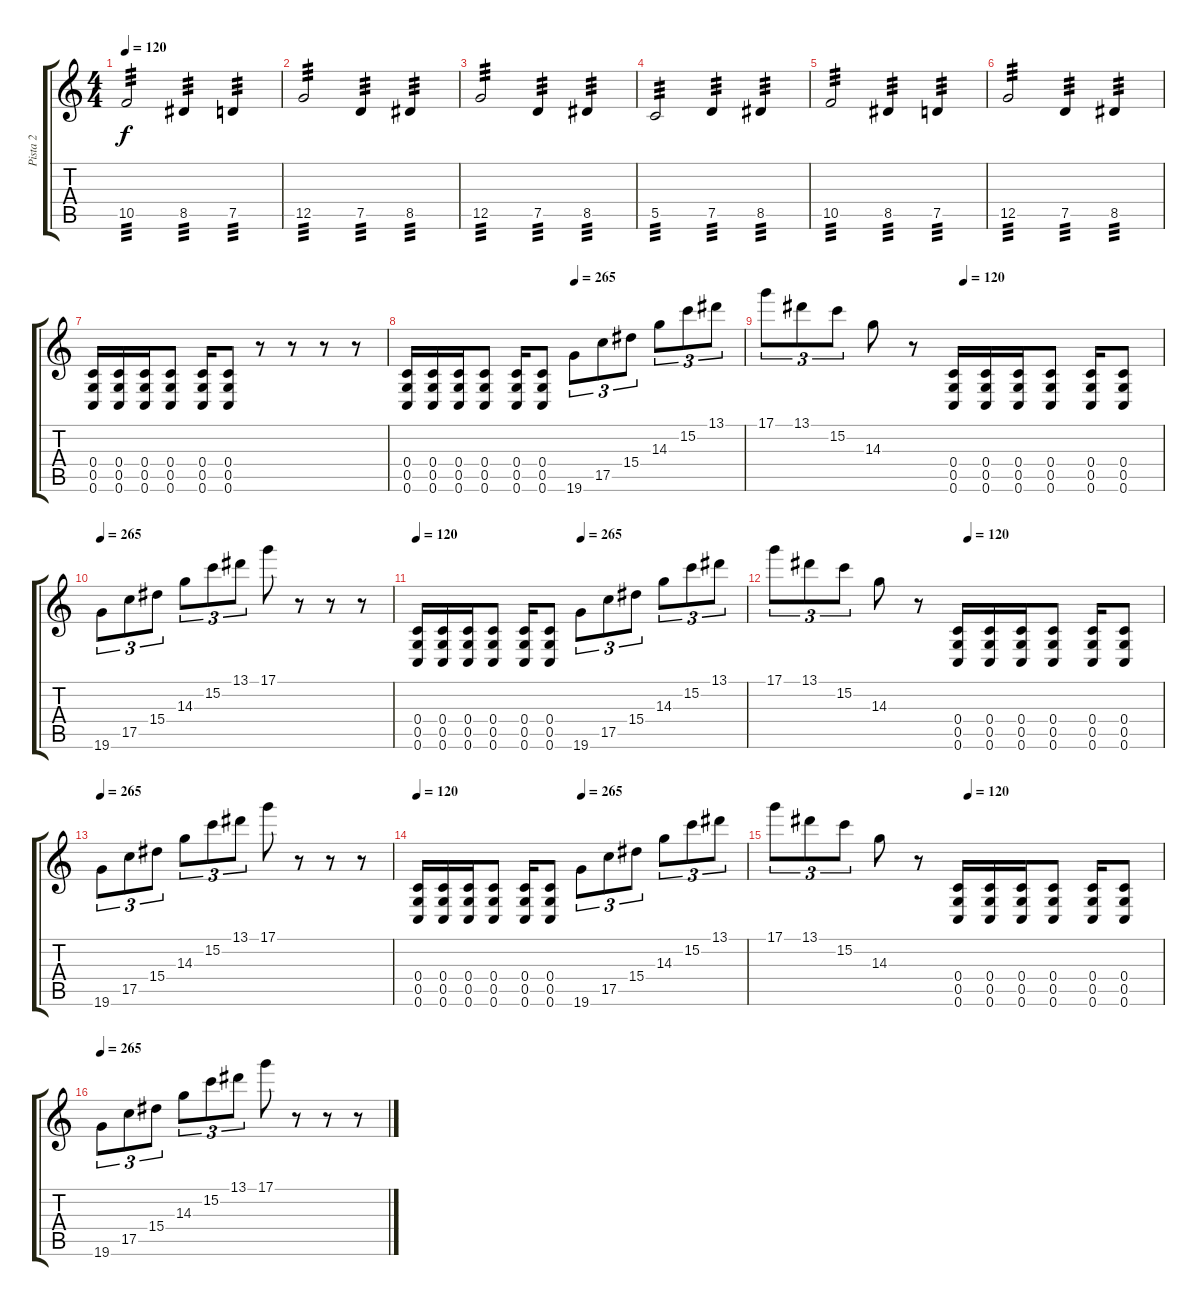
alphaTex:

\track ("Pista 2" "Pista 2") {instrument distortionguitar}
\staff {score tabs}
\tuning (D4 A3 F3 C3 G2 C2) {hide}
\ts (4 4)
\tempo 120
\clef g2
\ks c
10.5.2{tp 3 dy f} 8.5.4{tp 3} 7.5.4{tp 3} |
12.5.2{tp 3} 7.5.4{tp 3} 8.5.4{tp 3} |
12.5.2{tp 3} 7.5.4{tp 3} 8.5.4{tp 3} |
5.5.2{tp 3} 7.5.4{tp 3} 8.5.4{tp 3} |
10.5.2{tp 3} 8.5.4{tp 3} 7.5.4{tp 3} |
12.5.2{tp 3} 7.5.4{tp 3} 8.5.4{tp 3} |
(0.4 0.5 0.6).16 (0.4 0.5 0.6).16 (0.4 0.5 0.6).16 (0.4 0.5 0.6).8 (0.4 0.5 0.6).16 (0.4 0.5 0.6).8 r.8 r.8 r.8 r.8 |
\tempo (265 0.5)
(0.4 0.5 0.6).16 (0.4 0.5 0.6).16 (0.4 0.5 0.6).16 (0.4 0.5 0.6).8 (0.4 0.5 0.6).16 (0.4 0.5 0.6).8 19.6.8{tu (3 2) instrument distortionguitar} 17.5.8{tu (3 2)} 15.4.8{tu (3 2)} 14.3.8{tu (3 2)} 15.2.8{tu (3 2)} 13.1.8{tu (3 2)} |
\tempo (120 0.5)
17.1.8{tu (3 2)} 13.1.8{tu (3 2)} 15.2.8{tu (3 2)} 14.3.8 r.8 (0.4 0.5 0.6).16 (0.4 0.5 0.6).16 (0.4 0.5 0.6).16 (0.4 0.5 0.6).8 (0.4 0.5 0.6).16 (0.4 0.5 0.6).8 |
\tempo 265
19.6.8{tu (3 2) instrument distortionguitar} 17.5.8{tu (3 2)} 15.4.8{tu (3 2)} 14.3.8{tu (3 2)} 15.2.8{tu (3 2)} 13.1.8{tu (3 2)} 17.1.8 r.8 r.8 r.8 |
\tempo 120
\tempo (265 0.5)
(0.4 0.5 0.6).16 (0.4 0.5 0.6).16 (0.4 0.5 0.6).16 (0.4 0.5 0.6).8 (0.4 0.5 0.6).16 (0.4 0.5 0.6).8 19.6.8{tu (3 2) instrument distortionguitar} 17.5.8{tu (3 2)} 15.4.8{tu (3 2)} 14.3.8{tu (3 2)} 15.2.8{tu (3 2)} 13.1.8{tu (3 2)} |
\tempo (120 0.5)
17.1.8{tu (3 2)} 13.1.8{tu (3 2)} 15.2.8{tu (3 2)} 14.3.8 r.8 (0.4 0.5 0.6).16 (0.4 0.5 0.6).16 (0.4 0.5 0.6).16 (0.4 0.5 0.6).8 (0.4 0.5 0.6).16 (0.4 0.5 0.6).8 |
\tempo 265
19.6.8{tu (3 2) instrument distortionguitar} 17.5.8{tu (3 2)} 15.4.8{tu (3 2)} 14.3.8{tu (3 2)} 15.2.8{tu (3 2)} 13.1.8{tu (3 2)} 17.1.8 r.8 r.8 r.8 |
\tempo 120
\tempo (265 0.5)
(0.4 0.5 0.6).16 (0.4 0.5 0.6).16 (0.4 0.5 0.6).16 (0.4 0.5 0.6).8 (0.4 0.5 0.6).16 (0.4 0.5 0.6).8 19.6.8{tu (3 2) instrument distortionguitar} 17.5.8{tu (3 2)} 15.4.8{tu (3 2)} 14.3.8{tu (3 2)} 15.2.8{tu (3 2)} 13.1.8{tu (3 2)} |
\tempo (120 0.5)
17.1.8{tu (3 2)} 13.1.8{tu (3 2)} 15.2.8{tu (3 2)} 14.3.8 r.8 (0.4 0.5 0.6).16 (0.4 0.5 0.6).16 (0.4 0.5 0.6).16 (0.4 0.5 0.6).8 (0.4 0.5 0.6).16 (0.4 0.5 0.6).8 |
\tempo 265
19.6.8{tu (3 2) instrument distortionguitar} 17.5.8{tu (3 2)} 15.4.8{tu (3 2)} 14.3.8{tu (3 2)} 15.2.8{tu (3 2)} 13.1.8{tu (3 2)} 17.1.8 r.8 r.8 r.8
